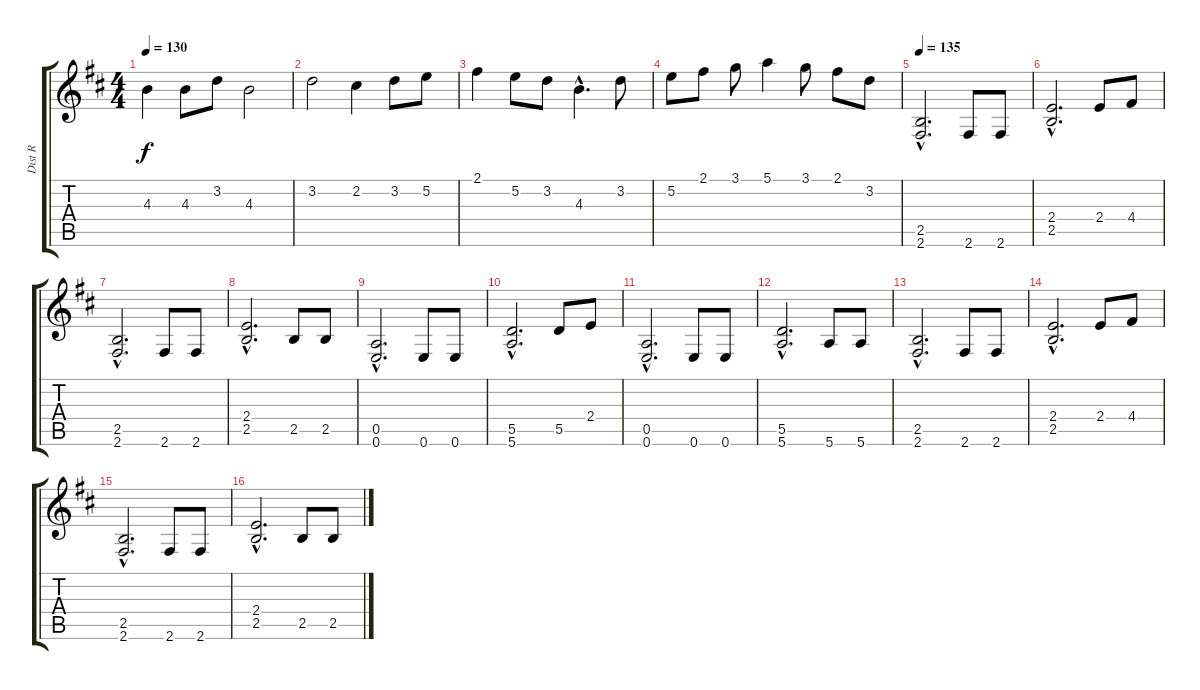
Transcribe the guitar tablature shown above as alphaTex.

\track ("Dist R" "Dist R") {instrument distortionguitar}
\staff {score tabs}
\tuning (E4 B3 G3 D3 A2 E2) {hide}
\ts (4 4)
\tempo 130
\clef g2
\ks d
4.3.4{dy f} 4.3.8 3.2.8 4.3.2 |
3.2.2 2.2.4 3.2.8 5.2.8 |
2.1.4 5.2.8 3.2.8 4.3{hac}.4{d} 3.2.8 |
5.2.8 2.1.8 3.1.8 5.1.4 3.1.8 2.1.8 3.2.8 |
\tempo 135
(2.5{hac} 2.6{hac}).2{d} 2.6.8 2.6.8 |
(2.4{hac} 2.5{hac}).2{d} 2.4.8 4.4.8 |
(2.5{hac} 2.6{hac}).2{d} 2.6.8 2.6.8 |
(2.4{hac} 2.5{hac}).2{d} 2.5.8 2.5.8 |
(0.5{hac} 0.6{hac}).2{d} 0.6.8 0.6.8 |
(5.5{hac} 5.6{hac}).2{d} 5.5.8 2.4.8 |
(0.5{hac} 0.6{hac}).2{d} 0.6.8 0.6.8 |
(5.5{hac} 5.6{hac}).2{d} 5.6.8 5.6.8 |
(2.5{hac} 2.6{hac}).2{d} 2.6.8 2.6.8 |
(2.4{hac} 2.5{hac}).2{d} 2.4.8 4.4.8 |
(2.5{hac} 2.6{hac}).2{d} 2.6.8 2.6.8 |
(2.4{hac} 2.5{hac}).2{d} 2.5.8 2.5.8
